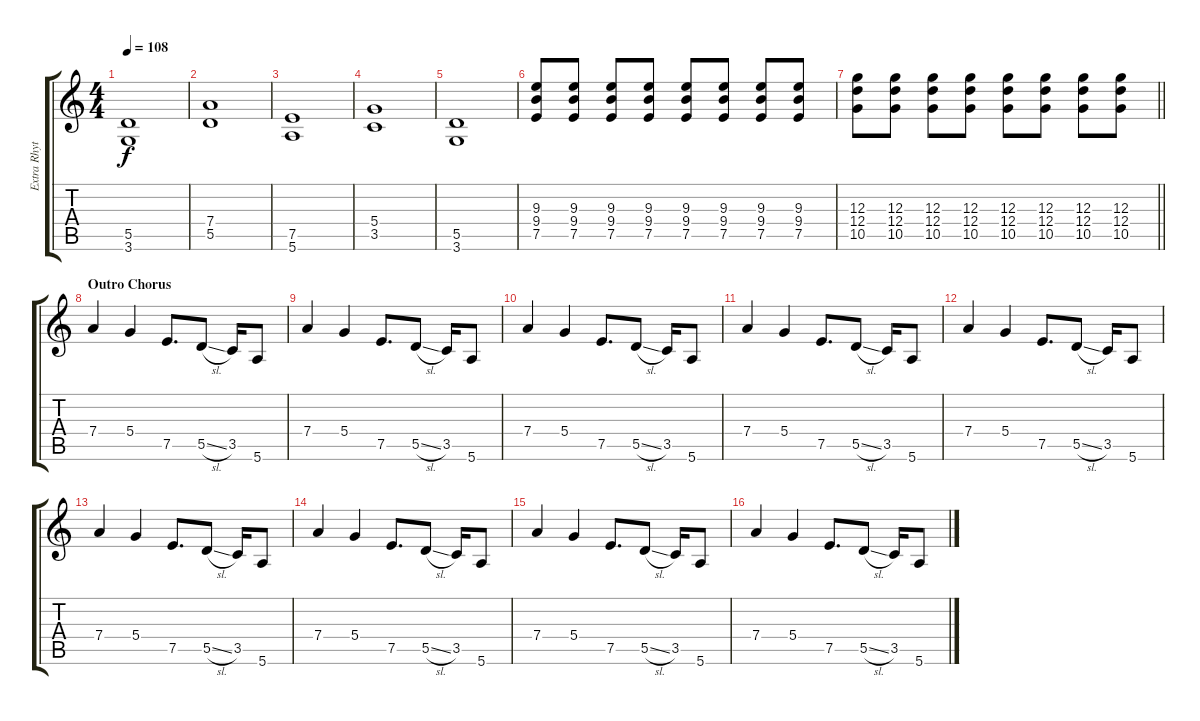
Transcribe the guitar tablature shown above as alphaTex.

\track ("Extra Rhythm" "Extra Rhyt") {instrument overdrivenguitar}
\staff {score tabs}
\tuning (E4 B3 G3 D3 A2 E2) {hide}
\ts (4 4)
\tempo 108
\clef g2
\ks c
(5.5 3.6).1{dy f} |
(7.4 5.5).1 |
(7.5 5.6).1 |
(5.4 3.5).1 |
(5.5 3.6).1 |
(9.3 9.4 7.5).8 (9.3 9.4 7.5).8 (9.3 9.4 7.5).8 (9.3 9.4 7.5).8 (9.3 9.4 7.5).8 (9.3 9.4 7.5).8 (9.3 9.4 7.5).8 (9.3 9.4 7.5).8 |
\barLineRight lightlight
(12.3 12.4 10.5).8 (12.3 12.4 10.5).8 (12.3 12.4 10.5).8 (12.3 12.4 10.5).8 (12.3 12.4 10.5).8 (12.3 12.4 10.5).8 (12.3 12.4 10.5).8 (12.3 12.4 10.5).8 |
\section ("" "Outro Chorus")
7.4.4 5.4.4 7.5.8{d} 5.5{sl}.8 3.5.16 5.6.8 |
7.4.4 5.4.4 7.5.8{d} 5.5{sl}.8 3.5.16 5.6.8 |
7.4.4 5.4.4 7.5.8{d} 5.5{sl}.8 3.5.16 5.6.8 |
7.4.4 5.4.4 7.5.8{d} 5.5{sl}.8 3.5.16 5.6.8 |
7.4.4 5.4.4 7.5.8{d} 5.5{sl}.8 3.5.16 5.6.8 |
7.4.4 5.4.4 7.5.8{d} 5.5{sl}.8 3.5.16 5.6.8 |
7.4.4 5.4.4 7.5.8{d} 5.5{sl}.8 3.5.16 5.6.8 |
7.4.4 5.4.4 7.5.8{d} 5.5{sl}.8 3.5.16 5.6.8 |
7.4.4 5.4.4 7.5.8{d} 5.5{sl}.8 3.5.16 5.6.8
